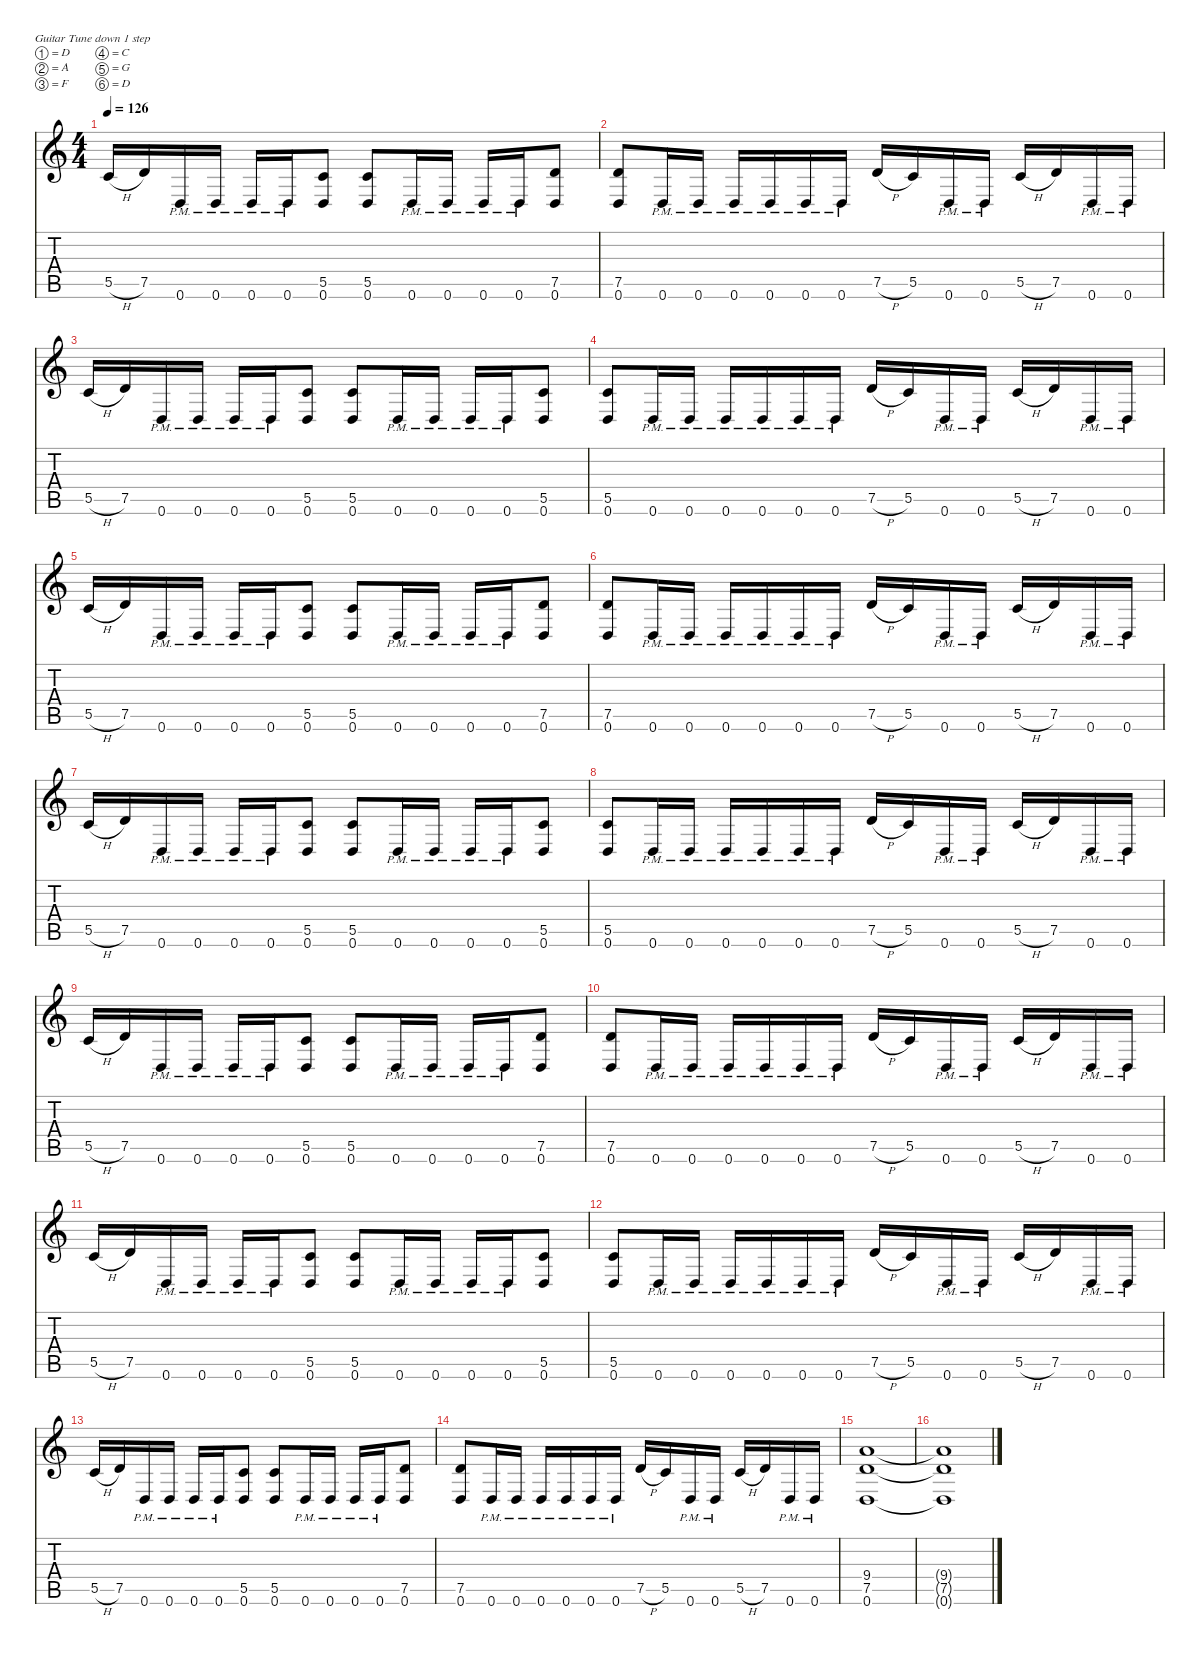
\defaultSystemsLayout 4
\hideDynamics
\bracketExtendMode nobrackets
\singleTrackTrackNamePolicy hidden
\multiTrackTrackNamePolicy hidden
\firstSystemTrackNameMode fullname
\firstSystemTrackNameOrientation horizontal
\otherSystemsTrackNameOrientation horizontal
\track ("Gtr. 2 (elec. w/dist.)" "od.guit.") {instrument overdrivenguitar}
\staff {score tabs}
\tuning (D4 A3 F3 C3 G2 D2)
\ts (4 4)
\tempo 126
\clef g2
\ks c
5.5{h}.16{dy f beam Up} 7.5.16{beam Up} 0.6{pm}.16{beam Up} 0.6{pm}.16{beam Up} 0.6{pm}.16{beam Up} 0.6{pm}.16{beam Up} (5.5 0.6).8{beam Up} (5.5 0.6).8{beam Up} 0.6{pm}.16{beam Up} 0.6{pm}.16{beam Up} 0.6{pm}.16{beam Up} 0.6{pm}.16{beam Up} (7.5 0.6).8{beam Up} |
(7.5 0.6).8{beam Up} 0.6{pm}.16{beam Up} 0.6{pm}.16{beam Up} 0.6{pm}.16{beam Up} 0.6{pm}.16{beam Up} 0.6{pm}.16{beam Up} 0.6{pm}.16{beam Up} 7.5{h}.16{beam Up} 5.5.16{beam Up} 0.6{pm}.16{beam Up} 0.6{pm}.16{beam Up} 5.5{h}.16{beam Up} 7.5.16{beam Up} 0.6{pm}.16{beam Up} 0.6{pm}.16{beam Up} |
5.5{h}.16{beam Up} 7.5.16{beam Up} 0.6{pm}.16{beam Up} 0.6{pm}.16{beam Up} 0.6{pm}.16{beam Up} 0.6{pm}.16{beam Up} (5.5 0.6).8{beam Up} (5.5 0.6).8{beam Up} 0.6{pm}.16{beam Up} 0.6{pm}.16{beam Up} 0.6{pm}.16{beam Up} 0.6{pm}.16{beam Up} (5.5 0.6).8{beam Up} |
(5.5 0.6).8{beam Up} 0.6{pm}.16{beam Up} 0.6{pm}.16{beam Up} 0.6{pm}.16{beam Up} 0.6{pm}.16{beam Up} 0.6{pm}.16{beam Up} 0.6{pm}.16{beam Up} 7.5{h}.16{beam Up} 5.5.16{beam Up} 0.6{pm}.16{beam Up} 0.6{pm}.16{beam Up} 5.5{h}.16{beam Up} 7.5.16{beam Up} 0.6{pm}.16{beam Up} 0.6{pm}.16{beam Up} |
5.5{h}.16{beam Up} 7.5.16{beam Up} 0.6{pm}.16{beam Up} 0.6{pm}.16{beam Up} 0.6{pm}.16{beam Up} 0.6{pm}.16{beam Up} (5.5 0.6).8{beam Up} (5.5 0.6).8{beam Up} 0.6{pm}.16{beam Up} 0.6{pm}.16{beam Up} 0.6{pm}.16{beam Up} 0.6{pm}.16{beam Up} (7.5 0.6).8{beam Up} |
(7.5 0.6).8{beam Up} 0.6{pm}.16{beam Up} 0.6{pm}.16{beam Up} 0.6{pm}.16{beam Up} 0.6{pm}.16{beam Up} 0.6{pm}.16{beam Up} 0.6{pm}.16{beam Up} 7.5{h}.16{beam Up} 5.5.16{beam Up} 0.6{pm}.16{beam Up} 0.6{pm}.16{beam Up} 5.5{h}.16{beam Up} 7.5.16{beam Up} 0.6{pm}.16{beam Up} 0.6{pm}.16{beam Up} |
5.5{h}.16{beam Up} 7.5.16{beam Up} 0.6{pm}.16{beam Up} 0.6{pm}.16{beam Up} 0.6{pm}.16{beam Up} 0.6{pm}.16{beam Up} (5.5 0.6).8{beam Up} (5.5 0.6).8{beam Up} 0.6{pm}.16{beam Up} 0.6{pm}.16{beam Up} 0.6{pm}.16{beam Up} 0.6{pm}.16{beam Up} (5.5 0.6).8{beam Up} |
(5.5 0.6).8{beam Up} 0.6{pm}.16{beam Up} 0.6{pm}.16{beam Up} 0.6{pm}.16{beam Up} 0.6{pm}.16{beam Up} 0.6{pm}.16{beam Up} 0.6{pm}.16{beam Up} 7.5{h}.16{beam Up} 5.5.16{beam Up} 0.6{pm}.16{beam Up} 0.6{pm}.16{beam Up} 5.5{h}.16{beam Up} 7.5.16{beam Up} 0.6{pm}.16{beam Up} 0.6{pm}.16{beam Up} |
5.5{h}.16{beam Up} 7.5.16{beam Up} 0.6{pm}.16{beam Up} 0.6{pm}.16{beam Up} 0.6{pm}.16{beam Up} 0.6{pm}.16{beam Up} (5.5 0.6).8{beam Up} (5.5 0.6).8{beam Up} 0.6{pm}.16{beam Up} 0.6{pm}.16{beam Up} 0.6{pm}.16{beam Up} 0.6{pm}.16{beam Up} (7.5 0.6).8{beam Up} |
(7.5 0.6).8{beam Up} 0.6{pm}.16{beam Up} 0.6{pm}.16{beam Up} 0.6{pm}.16{beam Up} 0.6{pm}.16{beam Up} 0.6{pm}.16{beam Up} 0.6{pm}.16{beam Up} 7.5{h}.16{beam Up} 5.5.16{beam Up} 0.6{pm}.16{beam Up} 0.6{pm}.16{beam Up} 5.5{h}.16{beam Up} 7.5.16{beam Up} 0.6{pm}.16{beam Up} 0.6{pm}.16{beam Up} |
5.5{h}.16{beam Up} 7.5.16{beam Up} 0.6{pm}.16{beam Up} 0.6{pm}.16{beam Up} 0.6{pm}.16{beam Up} 0.6{pm}.16{beam Up} (5.5 0.6).8{beam Up} (5.5 0.6).8{beam Up} 0.6{pm}.16{beam Up} 0.6{pm}.16{beam Up} 0.6{pm}.16{beam Up} 0.6{pm}.16{beam Up} (5.5 0.6).8{beam Up} |
(5.5 0.6).8{beam Up} 0.6{pm}.16{beam Up} 0.6{pm}.16{beam Up} 0.6{pm}.16{beam Up} 0.6{pm}.16{beam Up} 0.6{pm}.16{beam Up} 0.6{pm}.16{beam Up} 7.5{h}.16{beam Up} 5.5.16{beam Up} 0.6{pm}.16{beam Up} 0.6{pm}.16{beam Up} 5.5{h}.16{beam Up} 7.5.16{beam Up} 0.6{pm}.16{beam Up} 0.6{pm}.16{beam Up} |
5.5{h}.16{beam Up} 7.5.16{beam Up} 0.6{pm}.16{beam Up} 0.6{pm}.16{beam Up} 0.6{pm}.16{beam Up} 0.6{pm}.16{beam Up} (5.5 0.6).8{beam Up} (5.5 0.6).8{beam Up} 0.6{pm}.16{beam Up} 0.6{pm}.16{beam Up} 0.6{pm}.16{beam Up} 0.6{pm}.16{beam Up} (7.5 0.6).8{beam Up} |
(7.5 0.6).8{beam Up} 0.6{pm}.16{beam Up} 0.6{pm}.16{beam Up} 0.6{pm}.16{beam Up} 0.6{pm}.16{beam Up} 0.6{pm}.16{beam Up} 0.6{pm}.16{beam Up} 7.5{h}.16{beam Up} 5.5.16{beam Up} 0.6{pm}.16{beam Up} 0.6{pm}.16{beam Up} 5.5{h}.16{beam Up} 7.5.16{beam Up} 0.6{pm}.16{beam Up} 0.6{pm}.16{beam Up} |
(9.4 7.5 0.6).1{beam Up} |
(9.4{t} 7.5{t} 0.6{t}).1{beam Up}
